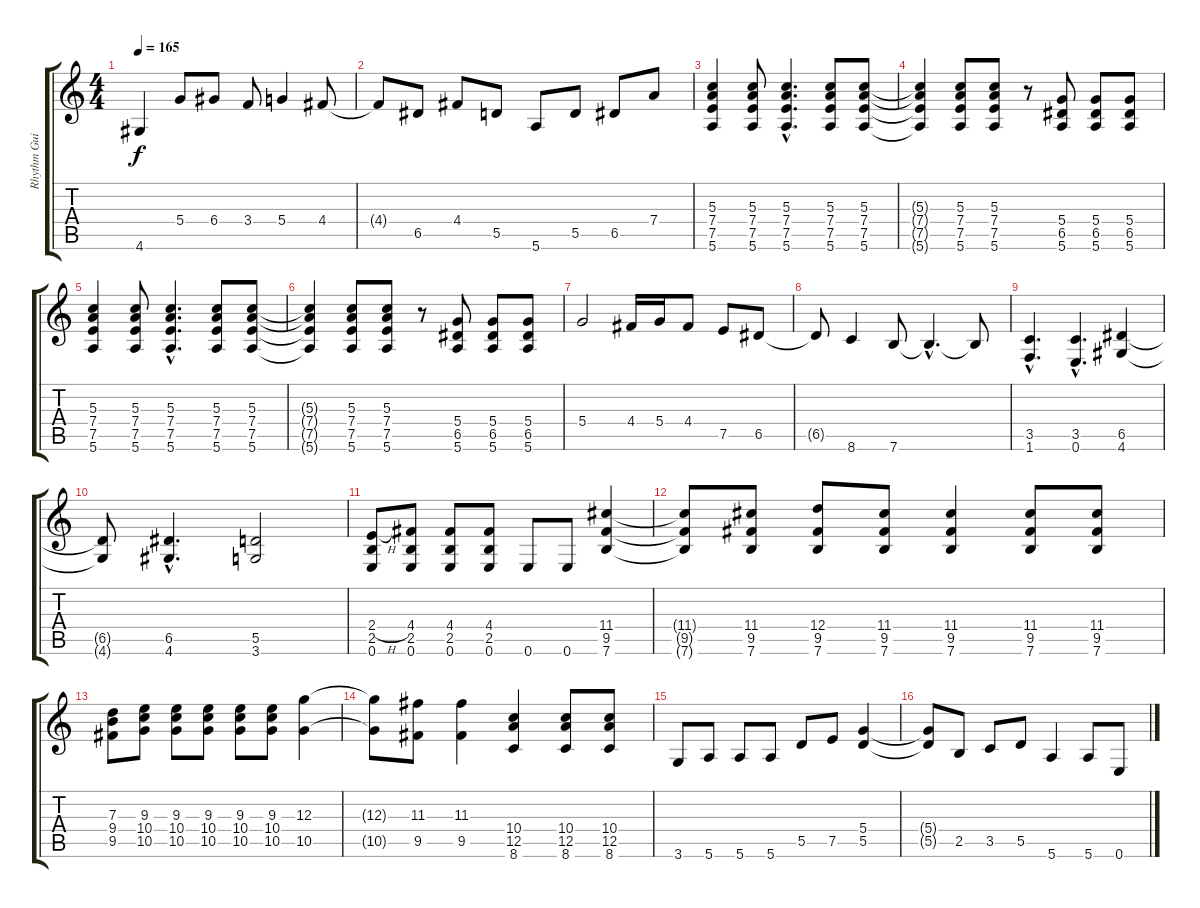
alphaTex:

\track ("Rhythm Guitar I" "Rhythm Gui") {instrument distortionguitar}
\staff {score tabs}
\tuning (E4 B3 G3 D3 A2 E2) {hide}
\ts (4 4)
\tempo 165
\clef g2
\ks c
4.6.4{dy f} 5.4.8 6.4.8 3.4.8 5.4.4 4.4.8 |
4.4{t}.8 6.5.8 4.4.8 5.5.8 5.6.8 5.5.8 6.5.8 7.4.8 |
(5.3 7.4 7.5 5.6).4 (5.3 7.4 7.5 5.6).8 (5.3{hac} 7.4{hac} 7.5{hac} 5.6{hac}).4{d} (5.3 7.4 7.5 5.6).8 (5.3 7.4 7.5 5.6).8 |
(5.3{t} 7.4{t} 7.5{t} 5.6{t}).4 (5.3 7.4 7.5 5.6).8 (5.3 7.4 7.5 5.6).8 r.8 (5.4 6.5 5.6).8 (5.4 6.5 5.6).8 (5.4 6.5 5.6).8 |
(5.3 7.4 7.5 5.6).4 (5.3 7.4 7.5 5.6).8 (5.3{hac} 7.4{hac} 7.5{hac} 5.6{hac}).4{d} (5.3 7.4 7.5 5.6).8 (5.3 7.4 7.5 5.6).8 |
(5.3{t} 7.4{t} 7.5{t} 5.6{t}).4 (5.3 7.4 7.5 5.6).8 (5.3 7.4 7.5 5.6).8 r.8 (5.4 6.5 5.6).8 (5.4 6.5 5.6).8 (5.4 6.5 5.6).8 |
5.4.2 4.4.16 5.4.16 4.4.8 7.5.8 6.5.8 |
6.5{t}.8 8.6.4 7.6.8 7.6{hac t}.4{d} 7.6{t}.8 |
(3.5{hac} 1.6{hac}).4{d} (3.5{hac} 0.6{hac}).4{d} (6.5 4.6).4 |
(6.5{t} 4.6{t}).8 (6.5{hac} 4.6{hac}).4{d} (5.5 3.6).2 |
(2.4{h} 2.5 0.6).8 (4.4 2.5 0.6).8 (4.4 2.5 0.6).8 (4.4 2.5 0.6).8 0.6.8 0.6.8 (11.4 9.5 7.6).4 |
(11.4{t} 9.5{t} 7.6{t}).8 (11.4 9.5 7.6).8 (12.4 9.5 7.6).8 (11.4 9.5 7.6).8 (11.4 9.5 7.6).4 (11.4 9.5 7.6).8 (11.4 9.5 7.6).8 |
(7.3 9.4 9.5).8 (9.3 10.4 10.5).8 (9.3 10.4 10.5).8 (9.3 10.4 10.5).8 (9.3 10.4 10.5).8 (9.3 10.4 10.5).8 (12.3 10.5).4 |
(12.3{t} 10.5{t}).8 (11.3 9.5).8 (11.3 9.5).4 (10.4 12.5 8.6).4 (10.4 12.5 8.6).8 (10.4 12.5 8.6).8 |
3.6.8 5.6.8 5.6.8 5.6.8 5.5.8 7.5.8 (5.4 5.5).4 |
(5.4{t} 5.5{t}).8 2.5.8 3.5.8 5.5.8 5.6.4 5.6.8 0.6.8
